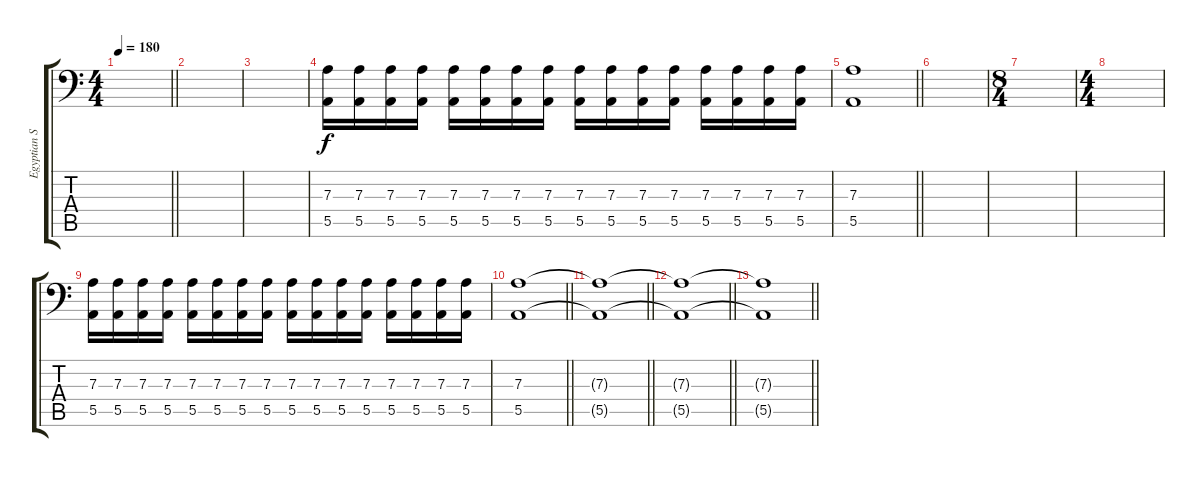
\track ("Egyptian Sound" "Egyptian S") {instrument pad2warm}
\staff {score tabs}
\tuning (B3 Gb3 D3 A2 E2 A1) {hide}
\ts (4 4)
\tempo 180
\clef f4
\barLineRight lightlight
\ks c
|
|
|
(7.3 5.5).16 (7.3 5.5).16 (7.3 5.5).16 (7.3 5.5).16 (7.3 5.5).16 (7.3 5.5).16 (7.3 5.5).16 (7.3 5.5).16 (7.3 5.5).16 (7.3 5.5).16 (7.3 5.5).16 (7.3 5.5).16 (7.3 5.5).16 (7.3 5.5).16 (7.3 5.5).16 (7.3 5.5).16 |
\barLineRight lightlight
(7.3 5.5).1 |
|
\ts (8 4)
|
\ts (4 4)
|
(7.3 5.5).16 (7.3 5.5).16 (7.3 5.5).16 (7.3 5.5).16 (7.3 5.5).16 (7.3 5.5).16 (7.3 5.5).16 (7.3 5.5).16 (7.3 5.5).16 (7.3 5.5).16 (7.3 5.5).16 (7.3 5.5).16 (7.3 5.5).16 (7.3 5.5).16 (7.3 5.5).16 (7.3 5.5).16 |
\barLineRight lightlight
(7.3 5.5).1 |
\barLineRight lightlight
(7.3{t} 5.5{t}).1 |
\barLineRight lightlight
(7.3{t} 5.5{t}).1 |
\barLineRight lightlight
(7.3{t} 5.5{t}).1
